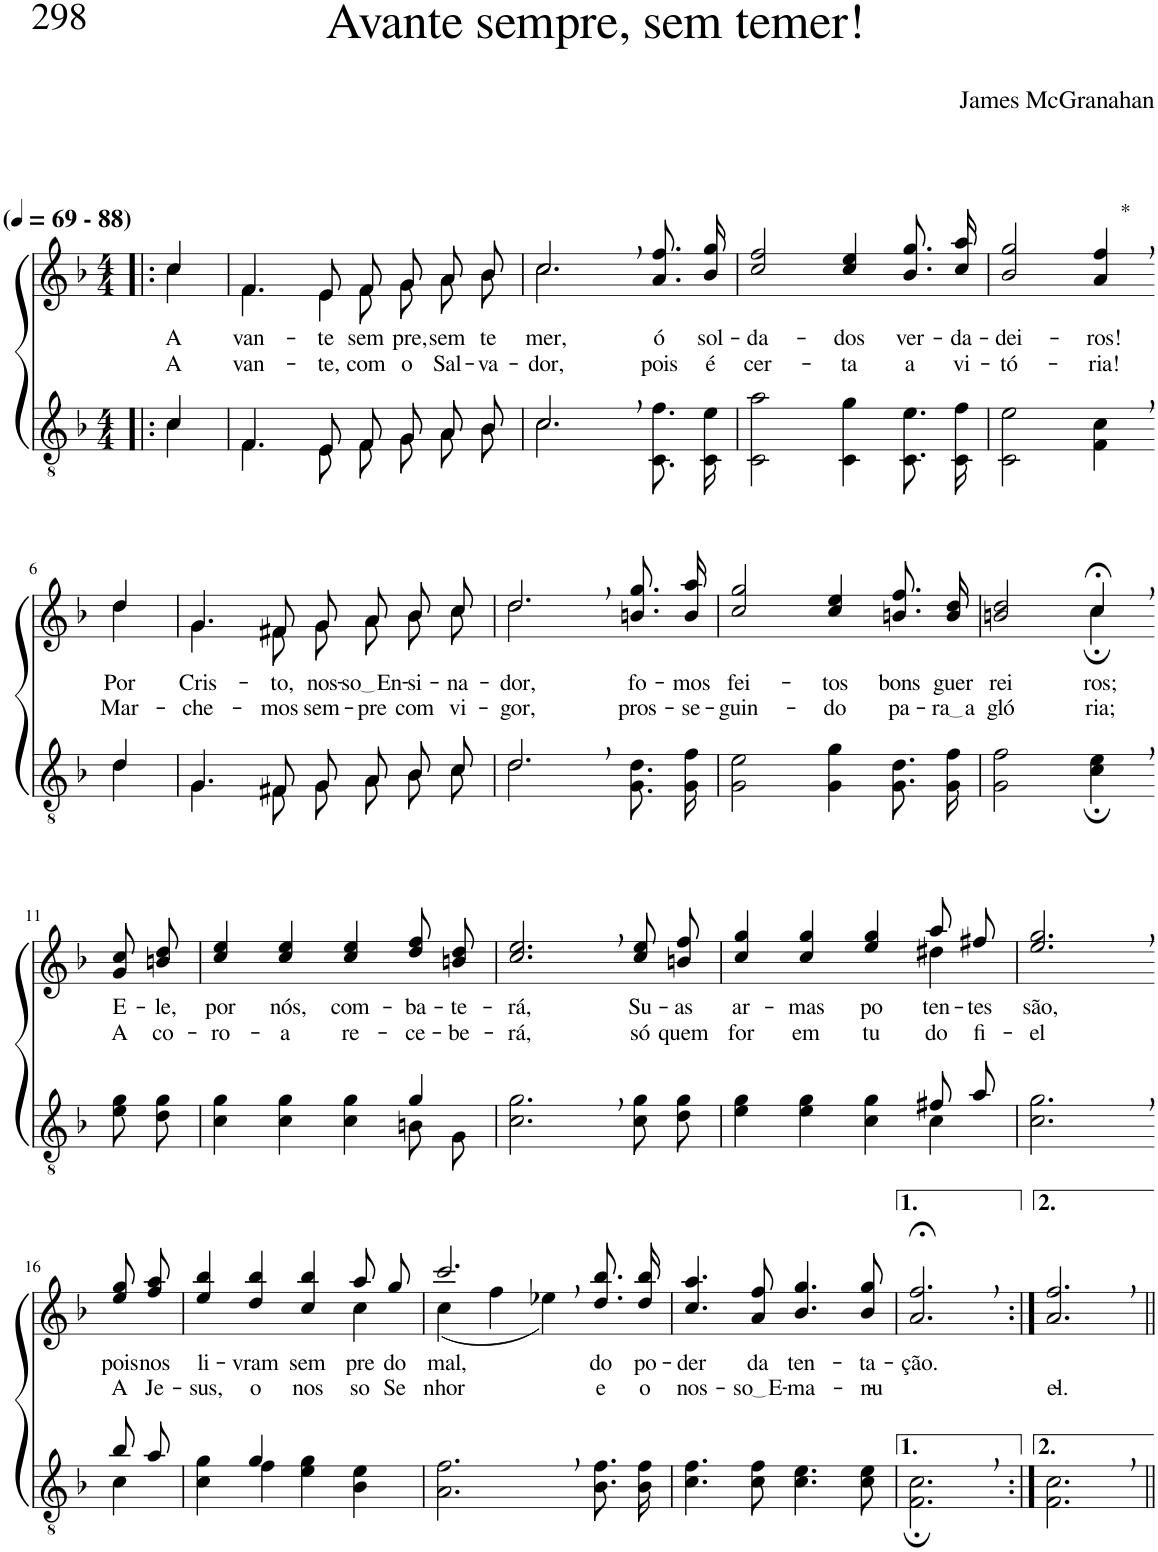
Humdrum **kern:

**kern	**kern	**text	**text
*part2	*part1	*part1	*part1
*staff2	*staff1	*staff1	*staff1
*I"Parte III e IV	*I"Parte I e II	*	*
*clefGv2	*clefG2	*	*
*Trd4c7	*Trd4c7	*	*
*k[b-]	*k[b-]	*	*
*M4/4	*M4/4	*	*
*MM69	*MM69	*	*
=1!|:	=1!|:	=1!|:	=1!|:
*^	*^	*	*
!	!	!LO:TX:a:B:t=(	!	!	!
!	!	!LO:TX:a:B:t=- 88)	!	!	!
!	!	!	!	!LO:LY:b	!LO:LY:b
4c/	4c\	4cc/	4cc\	A-	A-
=2	=2	=2	=2	=2	=2
!	!	!	!	!LO:LY:b	!LO:LY:b
*	*	*	*^	*	*
4.F/	4.F\	4.f\	4.f/	2ryy	-van-	-van-
!	!	!	!	!	!LO:LY:b	!LO:LY:b
8E/	8E\	4e\	8e/	.	-te	-te,
!	!	!	!	!	!LO:LY:b	!LO:LY:b
8F/L	8F\L	.	8f/L	8f\	sem-	com
!	!	!	!	!	!LO:LY:b	!LO:LY:b
8G/J	8G\J	8g\	8g/J	4.ryy	-pre,	o
!	!	!	!	!	!LO:LY:b	!LO:LY:b
8A/L	8A\L	8a\L	8a/L	.	sem	Sal-
!	!	!	!	!	!LO:LY:b	!LO:LY:b
8B-/J	8B-\J	8b-\J	8b-/J	.	te-	-va-
*	*	*	*v	*v	*	*
=3	=3	=3	=3	=3	=3
!	!	!	!	!	!LO:LY:b
!	!	!	!	!LO:LY:b	!
2.c,/	2.c\	2.cc,/	2.cc\	-mer,	-dor,
!	!	!	!	!LO:LY:b	!LO:LY:b
4ryy	8.C/ 8.f/L	8.a\ 8.ff\L	4ryy	ó	-pois
!	!	!	!	!LO:LY:b	!LO:LY:b
.	16C/ 16e/Jk	16b-\ 16gg\Jk	.	sol-	é
*	*	*v	*v	*	*
=4	=4	=4	=4	=4
!	!	!	!LO:LY:b	!LO:LY:b
*v	*v	*	*	*
2C\ 2a\	2cc/ 2ff/	-da-	cer-
!	!	!LO:LY:b	!LO:LY:b
4C\ 4g\	4cc/ 4ee/	-dos	-ta
!	!	!LO:LY:b	!LO:LY:b
8.C/ 8.e/L	8.b-\ 8.gg\L	ver-	a
!	!	!LO:LY:b	!LO:LY:b
16C/ 16f/Jk	16cc\ 16aa\Jk	-da-	vi-
=5	=5	=5	=5
!	!	!LO:LY:b	!LO:LY:b
2C\ 2e\	2b-/ 2gg/	-dei-	-tó-
!	!LO:TX:a:t=*	!	!
!	!	!LO:LY:b	!LO:LY:b
4F\, 4c\,	4a/, 4ff/,	-ros!	-ria!
!!LO:LB:g=z
=6-	=6-	=6-	=6-
*^	*^	*	*
!	!	!	!	!LO:LY:b	!LO:LY:b
4d\	4d/	4dd/	4dd\	Por	Mar-
=7	=7	=7	=7	=7	=7
!	!	!	!	!LO:LY:b	!LO:LY:b
4.G/	4.G\	4.g/	4.g\	Cris-	-che-
!	!	!	!	!LO:LY:b	!LO:LY:b
8F#X/	8F#\	8f#X/	8f#\	-to,	-mos
!	!	!	!	!LO:LY:b	!LO:LY:b
8G/L	8G\L	8g/L	8g\L	nos-	sem-
!	!	!	!	!LO:LY:b	!LO:LY:b
8A/J	8A\J	8a/J	8a\J	so En	-pre
!	!	!	!	!LO:LY:b	!LO:LY:b
8B-/L	8B-\L	8b-/L	8b-\L	-si-	com
!	!	!	!	!LO:LY:b	!LO:LY:b
8c/J	8c\J	8cc/J	8cc\J	-na-	vi-
=8	=8	=8	=8	=8	=8
!	!	!	!	!LO:LY:b	!LO:LY:b
2.d,/	2.d\	2.dd,/	2.dd\	-dor,	-gor,
!	!	!	!	!LO:LY:b	!LO:LY:b
4ryy	8.G\ 8.d\L	8.bn\ 8.gg\L	4ryy	fo-	pros-
!	!	!	!	!LO:LY:b	!LO:LY:b
.	16G\ 16f\Jk	16b\ 16aa\Jk	.	-mos	-se-
*	*	*v	*v	*	*
=9	=9	=9	=9	=9
!	!	!	!LO:LY:b	!LO:LY:b
*v	*v	*	*	*
2G\ 2e\	2cc/ 2gg/	fei-	-guin-
!	!	!LO:LY:b	!LO:LY:b
4G\ 4g\	4cc/ 4ee/	-tos	-do
!	!	!LO:LY:b	!LO:LY:b
8.G\ 8.d\L	8.bn\ 8.ff\L	bons	pa-
!	!	!LO:LY:b	!LO:LY:b
16G\ 16f\Jk	16b\ 16dd\Jk	guer-	ra a
=10	=10	=10	=10
*	*^	*	*
!	!	!	!LO:LY:b	!LO:LY:b
2G\ 2f\	2ryy	2bn/ 2dd/	-rei-	gló-
!	!	!	!LO:LY:b	!LO:LY:b
4c\;, 4e\;,	4cc;<,\	4cc;/	-ros;	-ria;
!!LO:LB:g=z
=11-	=11-	=11-	=11-	=11-
!	!	!	!LO:LY:b	!LO:LY:b
*	*v	*v	*	*
8e\ 8g\L	8g\ 8cc\L	E-	A
!	!	!LO:LY:b	!LO:LY:b
8d\ 8g\J	8bn\ 8dd\J	-le,	co-
=12	=12	=12	=12
*^	*	*	*
!	!	!	!LO:LY:b	!LO:LY:b
2.ryy	4c\ 4g\	4cc/ 4ee/	por	-ro-
!	!	!	!LO:LY:b	!LO:LY:b
.	4c\ 4g\	4cc/ 4ee/	nós,	-a
!	!	!	!LO:LY:b	!LO:LY:b
.	4c\ 4g\	4cc/ 4ee/	com-	re-
!	!	!	!LO:LY:b	!LO:LY:b
4g/	8Bn\L	8dd\ 8ff\L	-ba-	-ce-
!	!	!	!LO:LY:b	!LO:LY:b
.	8G\J	8bn\ 8dd\J	-te-	-be-
=13	=13	=13	=13	=13
!	!	!	!LO:LY:b	!LO:LY:b
*v	*v	*	*	*
2.c\, 2.g\,	2.cc/, 2.ee/,	-rá,	-rá,
!	!	!LO:LY:b	!LO:LY:b
8c\ 8g\L	8cc\ 8ee\L	Su-	só
!	!	!LO:LY:b	!LO:LY:b
8d\ 8g\J	8bn\ 8ff\J	-as	quem
=14	=14	=14	=14
*^	*	*	*
!	!	!	!LO:LY:b	!LO:LY:b
*	*	*^	*	*
2.ryy	4e\ 4g\	4cc/ 4gg/	2.ryy	ar-	for
!	!	!	!	!LO:LY:b	!LO:LY:b
.	4e\ 4g\	4cc/ 4gg/	.	-mas	em
!	!	!	!	!LO:LY:b	!LO:LY:b
.	4c\ 4g\	4ee/ 4gg/	.	po-	tu-
!	!	!	!	!LO:LY:b	!LO:LY:b
8f#X/L	4c\	8aa/L	4dd#X\	-ten-	-do
!	!	!	!	!LO:LY:b	!LO:LY:b
8a/J	.	8ff#X/J	.	-tes	fi-
*v	*v	*	*	*	*
*	*v	*v	*	*
=15	=15	=15	=15
!	!	!LO:LY:b	!LO:LY:b
2.c\, 2.g\,	2.ee/, 2.gg/,	são,	-el
!!LO:LB:g=z
=16-	=16-	=16-	=16-
*^	*	*	*
!	!	!	!LO:LY:b	!LO:LY:b
8b-/L	4c\	8ee\ 8gg\L	pois	A
!	!	!	!LO:LY:b	!LO:LY:b
8a/J	.	8ff\ 8aa\J	nos	Je-
=17	=17	=17	=17	=17
!	!	!	!LO:LY:b	!LO:LY:b
*	*	*^	*	*
4ryy	4c\ 4g\	4ee/ 4bb-/	2.ryy	li-	-sus,
!	!	!	!	!LO:LY:b	!LO:LY:b
4g/	4f\	4dd/ 4bb-/	.	-vram	o
!	!	!	!	!LO:LY:b	!LO:LY:b
2ryy	4e\ 4g\	4cc/ 4bb-/	.	sem-	nos-
!	!	!	!	!LO:LY:b	!LO:LY:b
.	4B-\ 4e\	8aa/L	4cc\	-pre	-so
!	!	!	!	!LO:LY:b	!LO:LY:b
.	.	8gg/J	.	do	Se-
*v	*v	*	*	*	*
=18	=18	=18	=18	=18
!	!	!	!LO:LY:b	!LO:LY:b
2.A\, 2.f\,	2.ccc,/	(4cc\	mal,	-nhor
.	.	4ff\	.	.
.	.	4ee-X\)	.	.
!	!	!	!LO:LY:b	!LO:LY:b
8.B-\ 8.f\L	8.dd\ 8.bb-\L	4ryy	do	e
!	!	!	!LO:LY:b	!LO:LY:b
16B-\ 16f\Jk	16dd\ 16bb-\Jk	.	po-	o
*	*v	*v	*	*
=19	=19	=19	=19
!	!	!LO:LY:b	!LO:LY:b
4.c\ 4.f\	4.cc/ 4.aa/	-der	nos-
!	!	!LO:LY:b	!LO:LY:b
8c\ 8f\	8a/ 8ff/	da	so E
!	!	!LO:LY:b	!LO:LY:b
4.c\ 4.e\	4.b-/ 4.gg/	ten-	-ma-
!	!	!LO:LY:b	!LO:LY:b
8c\ 8e\	8b-/ 8gg/	-ta-	-nu-
=20	=20	=20	=20
!	!	!LO:LY:b	!
2.F\;, 2.c\;,	2.a/;<, 2.ff/;<,	-ção.	.
=21:|!	=21:|!	=21:|!	=21:|!
!	!	!	!LO:LY:b
2.F\, 2.c\,	2.a/, 2.ff/,	.	-el.-
=||	=||	=||	=||
*-	*-	*-	*-
